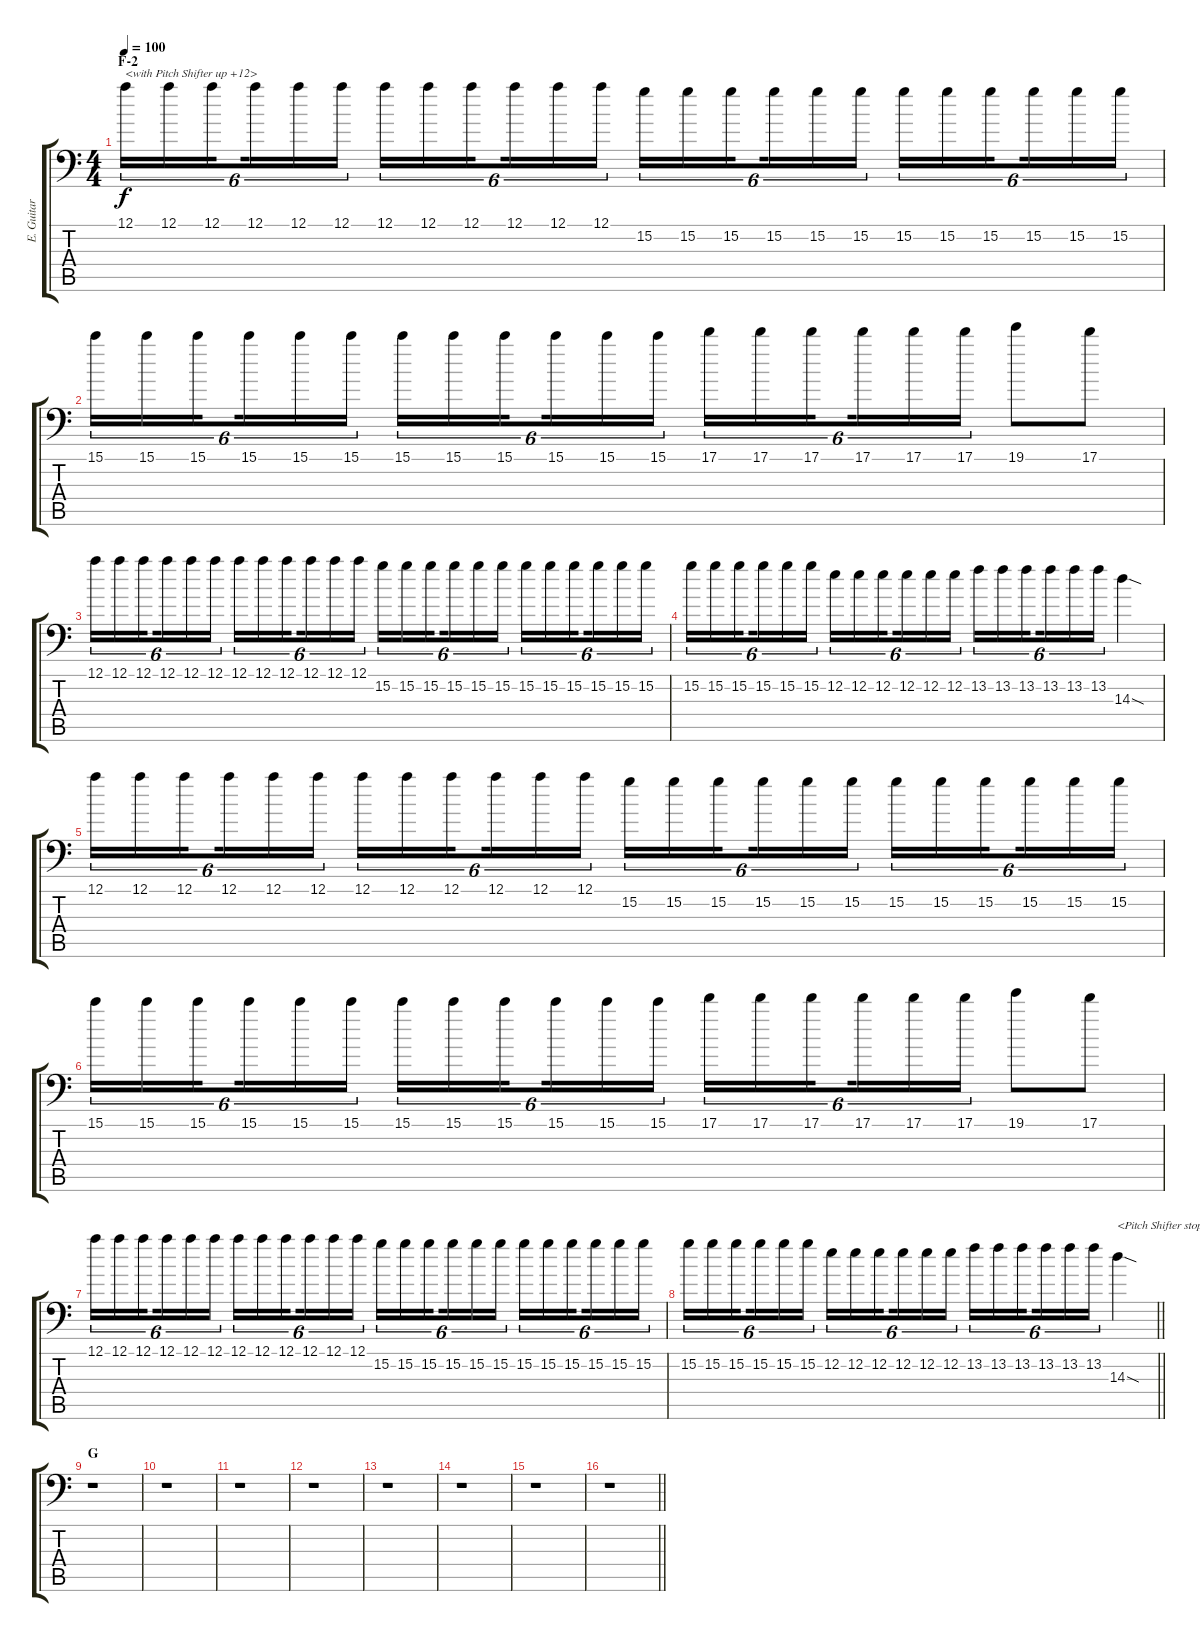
\track ("E. Guitar III" "E. Guitar ") {instrument overdrivenguitar}
\staff {score tabs}
\tuning (A3 E3 C3 G2 D2 A1) {hide}
\ts (4 4)
\section ("" "F-2")
\tempo 100
\clef f4
\ks c
12.1.16{tu (6 4) txt "<with Pitch Shifter up +12>" dy f} 12.1.16{tu (6 4)} 12.1.16{tu (6 4) beam splitsecondary} 12.1.16{tu (6 4)} 12.1.16{tu (6 4)} 12.1.16{tu (6 4)} 12.1.16{tu (6 4)} 12.1.16{tu (6 4)} 12.1.16{tu (6 4) beam splitsecondary} 12.1.16{tu (6 4)} 12.1.16{tu (6 4)} 12.1.16{tu (6 4)} 15.2.16{tu (6 4)} 15.2.16{tu (6 4)} 15.2.16{tu (6 4) beam splitsecondary} 15.2.16{tu (6 4)} 15.2.16{tu (6 4)} 15.2.16{tu (6 4)} 15.2.16{tu (6 4)} 15.2.16{tu (6 4)} 15.2.16{tu (6 4) beam splitsecondary} 15.2.16{tu (6 4)} 15.2.16{tu (6 4)} 15.2.16{tu (6 4)} |
15.1.16{tu (6 4)} 15.1.16{tu (6 4)} 15.1.16{tu (6 4) beam splitsecondary} 15.1.16{tu (6 4)} 15.1.16{tu (6 4)} 15.1.16{tu (6 4)} 15.1.16{tu (6 4)} 15.1.16{tu (6 4)} 15.1.16{tu (6 4) beam splitsecondary} 15.1.16{tu (6 4)} 15.1.16{tu (6 4)} 15.1.16{tu (6 4)} 17.1.16{tu (6 4)} 17.1.16{tu (6 4)} 17.1.16{tu (6 4) beam splitsecondary} 17.1.16{tu (6 4)} 17.1.16{tu (6 4)} 17.1.16{tu (6 4)} 19.1.8 17.1.8 |
12.1.16{tu (6 4)} 12.1.16{tu (6 4)} 12.1.16{tu (6 4) beam splitsecondary} 12.1.16{tu (6 4)} 12.1.16{tu (6 4)} 12.1.16{tu (6 4)} 12.1.16{tu (6 4)} 12.1.16{tu (6 4)} 12.1.16{tu (6 4) beam splitsecondary} 12.1.16{tu (6 4)} 12.1.16{tu (6 4)} 12.1.16{tu (6 4)} 15.2.16{tu (6 4)} 15.2.16{tu (6 4)} 15.2.16{tu (6 4) beam splitsecondary} 15.2.16{tu (6 4)} 15.2.16{tu (6 4)} 15.2.16{tu (6 4)} 15.2.16{tu (6 4)} 15.2.16{tu (6 4)} 15.2.16{tu (6 4) beam splitsecondary} 15.2.16{tu (6 4)} 15.2.16{tu (6 4)} 15.2.16{tu (6 4)} |
15.2.16{tu (6 4)} 15.2.16{tu (6 4)} 15.2.16{tu (6 4) beam splitsecondary} 15.2.16{tu (6 4)} 15.2.16{tu (6 4)} 15.2.16{tu (6 4)} 12.2.16{tu (6 4)} 12.2.16{tu (6 4)} 12.2.16{tu (6 4) beam splitsecondary} 12.2.16{tu (6 4)} 12.2.16{tu (6 4)} 12.2.16{tu (6 4)} 13.2.16{tu (6 4)} 13.2.16{tu (6 4)} 13.2.16{tu (6 4) beam splitsecondary} 13.2.16{tu (6 4)} 13.2.16{tu (6 4)} 13.2.16{tu (6 4)} 14.3{sod}.4 |
12.1.16{tu (6 4)} 12.1.16{tu (6 4)} 12.1.16{tu (6 4) beam splitsecondary} 12.1.16{tu (6 4)} 12.1.16{tu (6 4)} 12.1.16{tu (6 4)} 12.1.16{tu (6 4)} 12.1.16{tu (6 4)} 12.1.16{tu (6 4) beam splitsecondary} 12.1.16{tu (6 4)} 12.1.16{tu (6 4)} 12.1.16{tu (6 4)} 15.2.16{tu (6 4)} 15.2.16{tu (6 4)} 15.2.16{tu (6 4) beam splitsecondary} 15.2.16{tu (6 4)} 15.2.16{tu (6 4)} 15.2.16{tu (6 4)} 15.2.16{tu (6 4)} 15.2.16{tu (6 4)} 15.2.16{tu (6 4) beam splitsecondary} 15.2.16{tu (6 4)} 15.2.16{tu (6 4)} 15.2.16{tu (6 4)} |
15.1.16{tu (6 4)} 15.1.16{tu (6 4)} 15.1.16{tu (6 4) beam splitsecondary} 15.1.16{tu (6 4)} 15.1.16{tu (6 4)} 15.1.16{tu (6 4)} 15.1.16{tu (6 4)} 15.1.16{tu (6 4)} 15.1.16{tu (6 4) beam splitsecondary} 15.1.16{tu (6 4)} 15.1.16{tu (6 4)} 15.1.16{tu (6 4)} 17.1.16{tu (6 4)} 17.1.16{tu (6 4)} 17.1.16{tu (6 4) beam splitsecondary} 17.1.16{tu (6 4)} 17.1.16{tu (6 4)} 17.1.16{tu (6 4)} 19.1.8 17.1.8 |
12.1.16{tu (6 4)} 12.1.16{tu (6 4)} 12.1.16{tu (6 4) beam splitsecondary} 12.1.16{tu (6 4)} 12.1.16{tu (6 4)} 12.1.16{tu (6 4)} 12.1.16{tu (6 4)} 12.1.16{tu (6 4)} 12.1.16{tu (6 4) beam splitsecondary} 12.1.16{tu (6 4)} 12.1.16{tu (6 4)} 12.1.16{tu (6 4)} 15.2.16{tu (6 4)} 15.2.16{tu (6 4)} 15.2.16{tu (6 4) beam splitsecondary} 15.2.16{tu (6 4)} 15.2.16{tu (6 4)} 15.2.16{tu (6 4)} 15.2.16{tu (6 4)} 15.2.16{tu (6 4)} 15.2.16{tu (6 4) beam splitsecondary} 15.2.16{tu (6 4)} 15.2.16{tu (6 4)} 15.2.16{tu (6 4)} |
\barLineRight lightlight
15.2.16{tu (6 4)} 15.2.16{tu (6 4)} 15.2.16{tu (6 4) beam splitsecondary} 15.2.16{tu (6 4)} 15.2.16{tu (6 4)} 15.2.16{tu (6 4)} 12.2.16{tu (6 4)} 12.2.16{tu (6 4)} 12.2.16{tu (6 4) beam splitsecondary} 12.2.16{tu (6 4)} 12.2.16{tu (6 4)} 12.2.16{tu (6 4)} 13.2.16{tu (6 4)} 13.2.16{tu (6 4)} 13.2.16{tu (6 4) beam splitsecondary} 13.2.16{tu (6 4)} 13.2.16{tu (6 4)} 13.2.16{tu (6 4)} 14.3{sod}.4{txt "<Pitch Shifter stops>"} |
\section ("" "G")
r.1 |
r.1 |
r.1 |
r.1 |
r.1 |
r.1 |
r.1 |
\barLineRight lightlight
r.1
